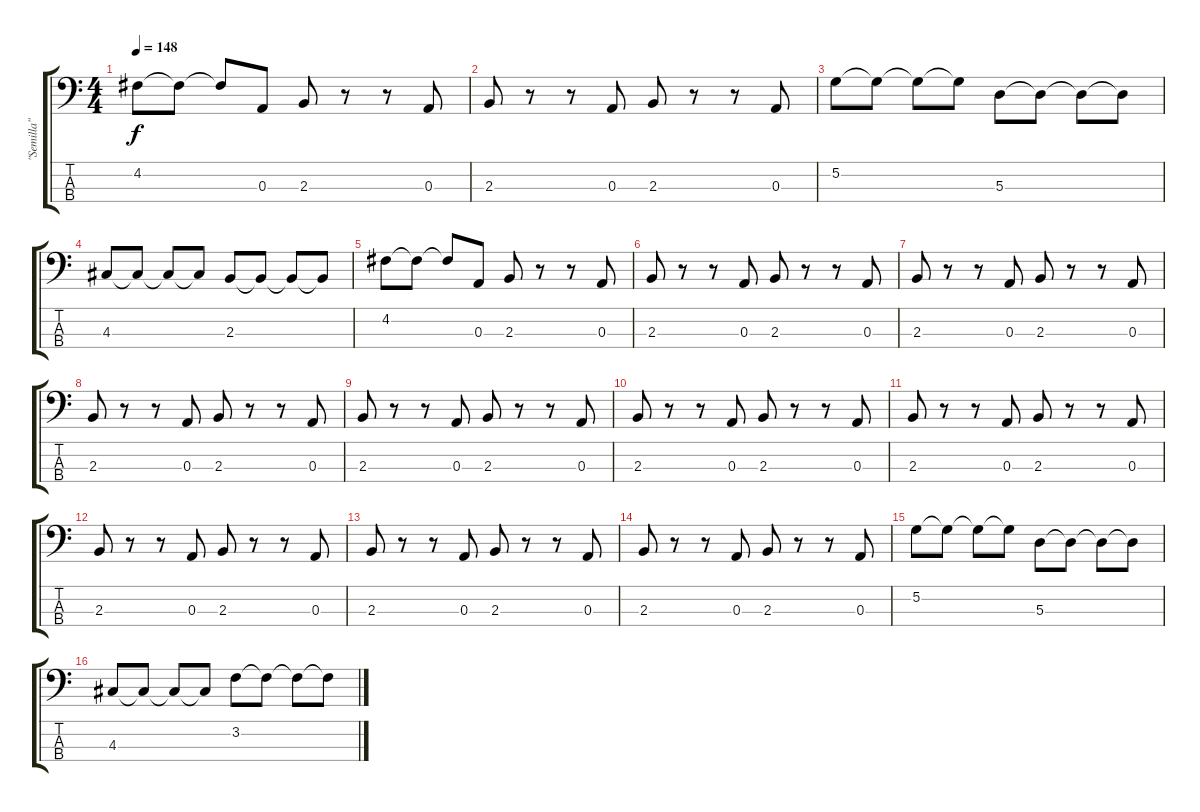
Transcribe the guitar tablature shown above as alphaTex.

\track ("\"Semilla\" Bucciarelli" "\"Semilla\" ") {instrument electricbassfinger}
\staff {score tabs}
\tuning (G2 D2 A1 E1) {hide}
\ts (4 4)
\tempo 148
\clef f4
\ks c
4.2.8{dy f} 4.2{t}.8 4.2{t}.8 0.3.8 2.3.8 r.8 r.8 0.3.8 |
2.3.8 r.8 r.8 0.3.8 2.3.8 r.8 r.8 0.3.8 |
5.2.8 5.2{t}.8 5.2{t}.8 5.2{t}.8 5.3.8 5.3{t}.8 5.3{t}.8 5.3{t}.8 |
4.3.8 4.3{t}.8 4.3{t}.8 4.3{t}.8 2.3.8 2.3{t}.8 2.3{t}.8 2.3{t}.8 |
4.2.8 4.2{t}.8 4.2{t}.8 0.3.8 2.3.8 r.8 r.8 0.3.8 |
2.3.8 r.8 r.8 0.3.8 2.3.8 r.8 r.8 0.3.8 |
2.3.8 r.8 r.8 0.3.8 2.3.8 r.8 r.8 0.3.8 |
2.3.8 r.8 r.8 0.3.8 2.3.8 r.8 r.8 0.3.8 |
2.3.8 r.8 r.8 0.3.8 2.3.8 r.8 r.8 0.3.8 |
2.3.8 r.8 r.8 0.3.8 2.3.8 r.8 r.8 0.3.8 |
2.3.8 r.8 r.8 0.3.8 2.3.8 r.8 r.8 0.3.8 |
2.3.8 r.8 r.8 0.3.8 2.3.8 r.8 r.8 0.3.8 |
2.3.8 r.8 r.8 0.3.8 2.3.8 r.8 r.8 0.3.8 |
2.3.8 r.8 r.8 0.3.8 2.3.8 r.8 r.8 0.3.8 |
5.2.8 5.2{t}.8 5.2{t}.8 5.2{t}.8 5.3.8 5.3{t}.8 5.3{t}.8 5.3{t}.8 |
4.3.8 4.3{t}.8 4.3{t}.8 4.3{t}.8 3.2.8 3.2{t}.8 3.2{t}.8 3.2{t}.8
